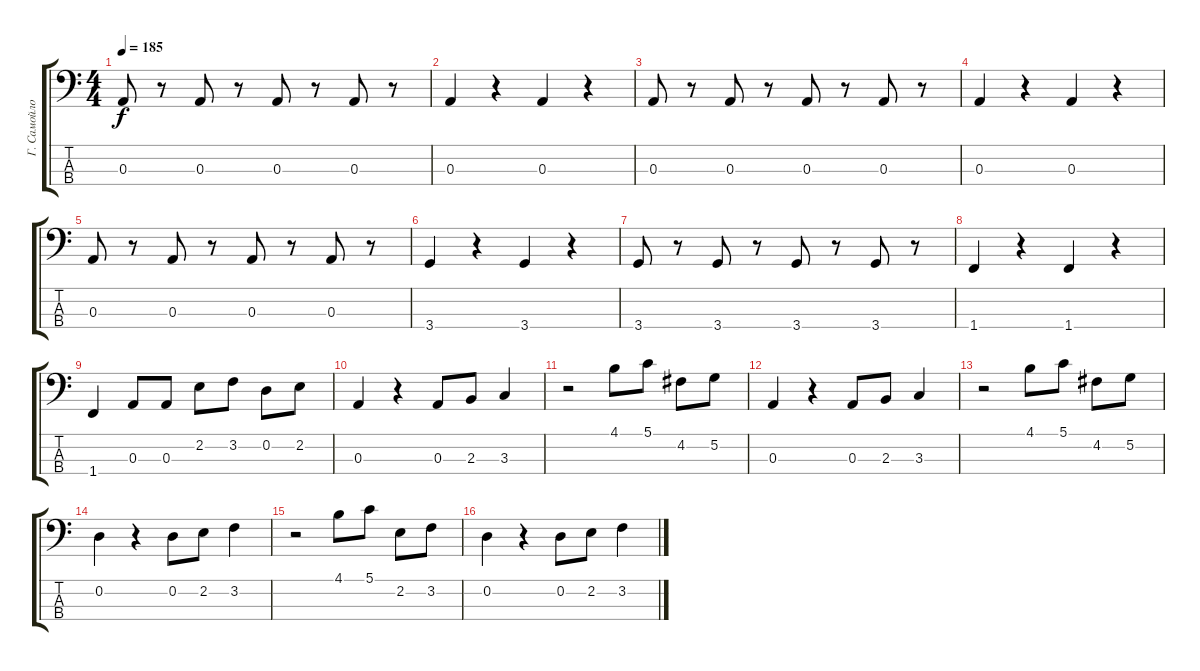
\track ("Г. Самойлов" "Г. Самойло") {instrument electricbassfinger}
\staff {score tabs}
\tuning (G2 D2 A1 E1) {hide}
\ts (4 4)
\tempo 185
\clef f4
\ks c
0.3.8{dy f} r.8 0.3.8 r.8 0.3.8 r.8 0.3.8 r.8 |
0.3.4 r.4 0.3.4 r.4 |
0.3.8 r.8 0.3.8 r.8 0.3.8 r.8 0.3.8 r.8 |
0.3.4 r.4 0.3.4 r.4 |
0.3.8 r.8 0.3.8 r.8 0.3.8 r.8 0.3.8 r.8 |
3.4.4 r.4 3.4.4 r.4 |
3.4.8 r.8 3.4.8 r.8 3.4.8 r.8 3.4.8 r.8 |
1.4.4 r.4 1.4.4 r.4 |
1.4.4 0.3.8 0.3.8 2.2.8 3.2.8 0.2.8 2.2.8 |
0.3.4 r.4 0.3.8 2.3.8 3.3.4 |
r.2 4.1.8 5.1.8 4.2.8 5.2.8 |
0.3.4 r.4 0.3.8 2.3.8 3.3.4 |
r.2 4.1.8 5.1.8 4.2.8 5.2.8 |
0.2.4 r.4 0.2.8 2.2.8 3.2.4 |
r.2 4.1.8 5.1.8 2.2.8 3.2.8 |
0.2.4 r.4 0.2.8 2.2.8 3.2.4
